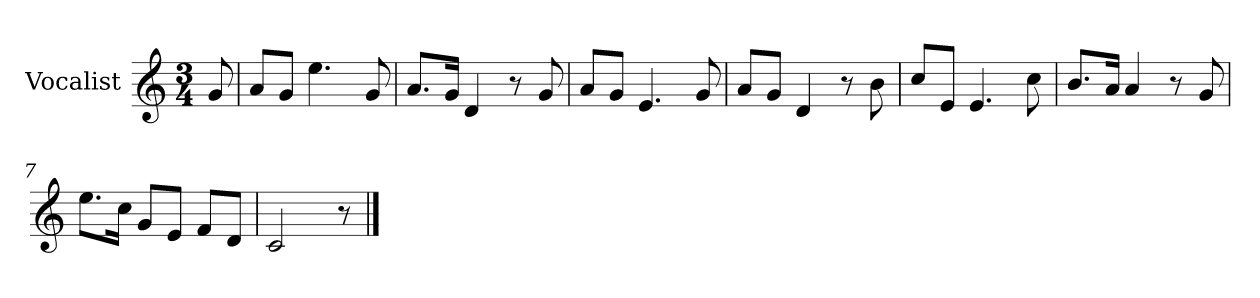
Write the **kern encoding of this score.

**kern
*part1
*staff1
*I"Vocalist
*k[]
*C:
*M3/4
=
8g
=1
8aL
8gJ
4.ee
8g
=2
8.aL
16gJk
4d
8r
8g
=3
8aL
8gJ
4.e
8g
=4
8aL
8gJ
4d
8r
8b
=5
8ccL
8eJ
4.e
8cc
=6
8.bL
16aJk
4a
8r
8g
=7
8.eeL
16ccJk
8gL
8eJ
8fL
8dJ
=8
2c
8r
==
*-
